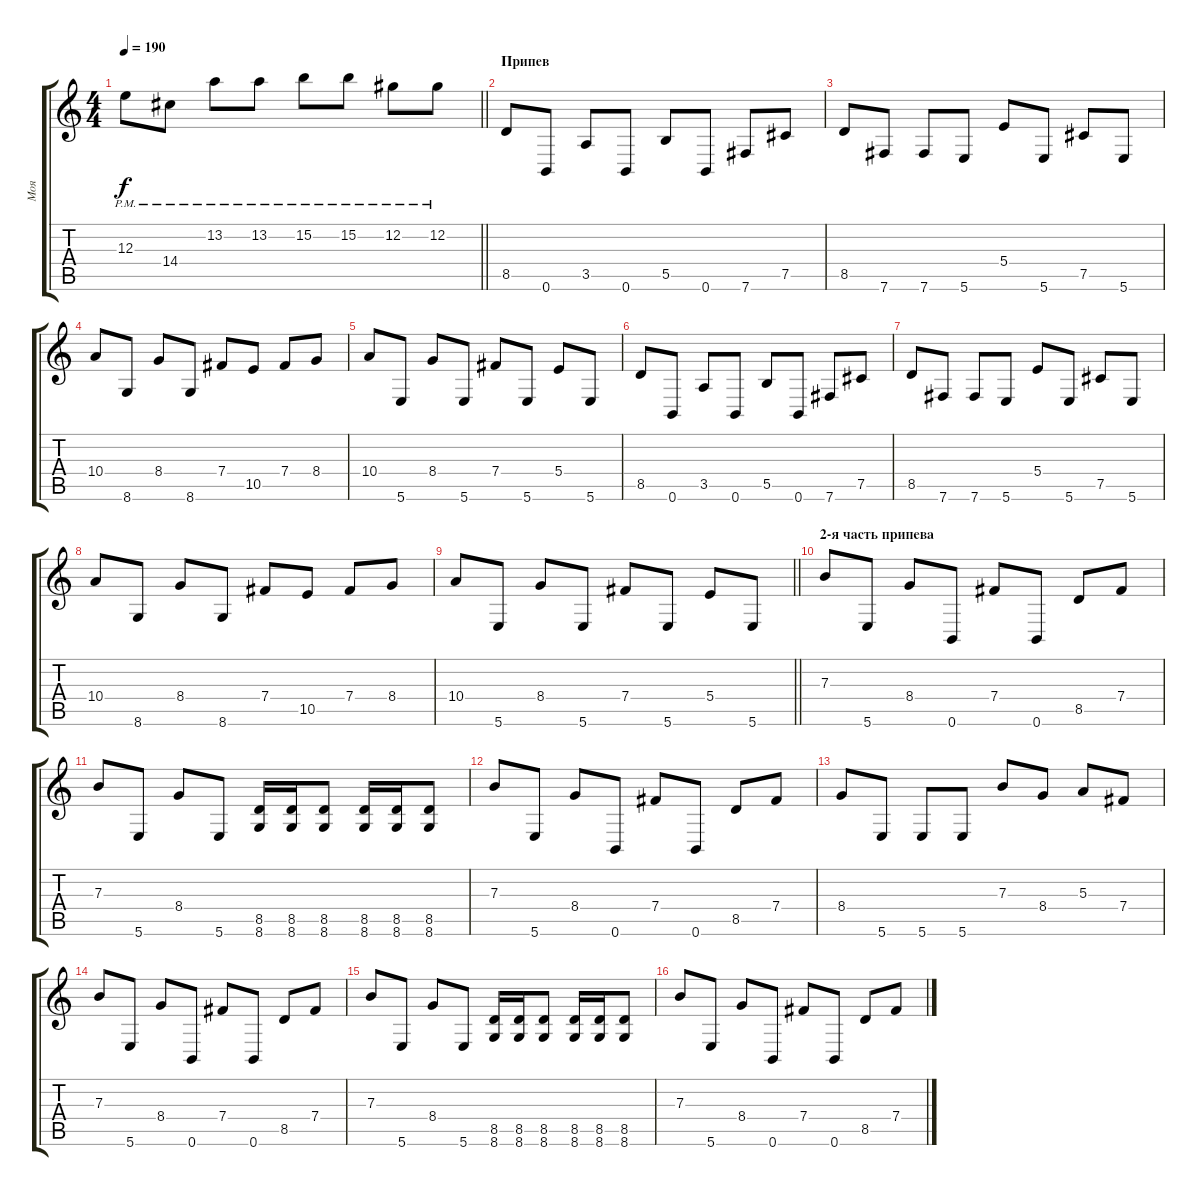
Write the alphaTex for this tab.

\track ("Моя" "Моя") {instrument distortionguitar}
\staff {score tabs}
\tuning (Db4 Ab3 E3 B2 Gb2 B1) {hide}
\ts (4 4)
\tempo 190
\clef g2
\barLineRight lightlight
\ks c
12.3{pm}.8{dy f} 14.4{pm}.8 13.2{pm}.8 13.2{pm}.8 15.2{pm}.8 15.2{pm}.8 12.2{pm}.8 12.2{pm}.8 |
\section ("" "Припев")
8.5.8 0.6.8 3.5.8 0.6.8 5.5.8 0.6.8 7.6.8 7.5.8 |
8.5.8 7.6.8 7.6.8 5.6.8 5.4.8 5.6.8 7.5.8 5.6.8 |
10.4.8 8.6.8 8.4.8 8.6.8 7.4.8 10.5.8 7.4.8 8.4.8 |
10.4.8 5.6.8 8.4.8 5.6.8 7.4.8 5.6.8 5.4.8 5.6.8 |
8.5.8 0.6.8 3.5.8 0.6.8 5.5.8 0.6.8 7.6.8 7.5.8 |
8.5.8 7.6.8 7.6.8 5.6.8 5.4.8 5.6.8 7.5.8 5.6.8 |
10.4.8 8.6.8 8.4.8 8.6.8 7.4.8 10.5.8 7.4.8 8.4.8 |
\barLineRight lightlight
10.4.8 5.6.8 8.4.8 5.6.8 7.4.8 5.6.8 5.4.8 5.6.8 |
\section ("" "2-я часть припева")
7.3.8 5.6.8 8.4.8 0.6.8 7.4.8 0.6.8 8.5.8 7.4.8 |
7.3.8 5.6.8 8.4.8 5.6.8 (8.5 8.6).16 (8.5 8.6).16 (8.5 8.6).8 (8.5 8.6).16 (8.5 8.6).16 (8.5 8.6).8 |
7.3.8 5.6.8 8.4.8 0.6.8 7.4.8 0.6.8 8.5.8 7.4.8 |
8.4.8 5.6.8 5.6.8 5.6.8 7.3.8 8.4.8 5.3.8 7.4.8 |
7.3.8 5.6.8 8.4.8 0.6.8 7.4.8 0.6.8 8.5.8 7.4.8 |
7.3.8 5.6.8 8.4.8 5.6.8 (8.5 8.6).16 (8.5 8.6).16 (8.5 8.6).8 (8.5 8.6).16 (8.5 8.6).16 (8.5 8.6).8 |
7.3.8 5.6.8 8.4.8 0.6.8 7.4.8 0.6.8 8.5.8 7.4.8
